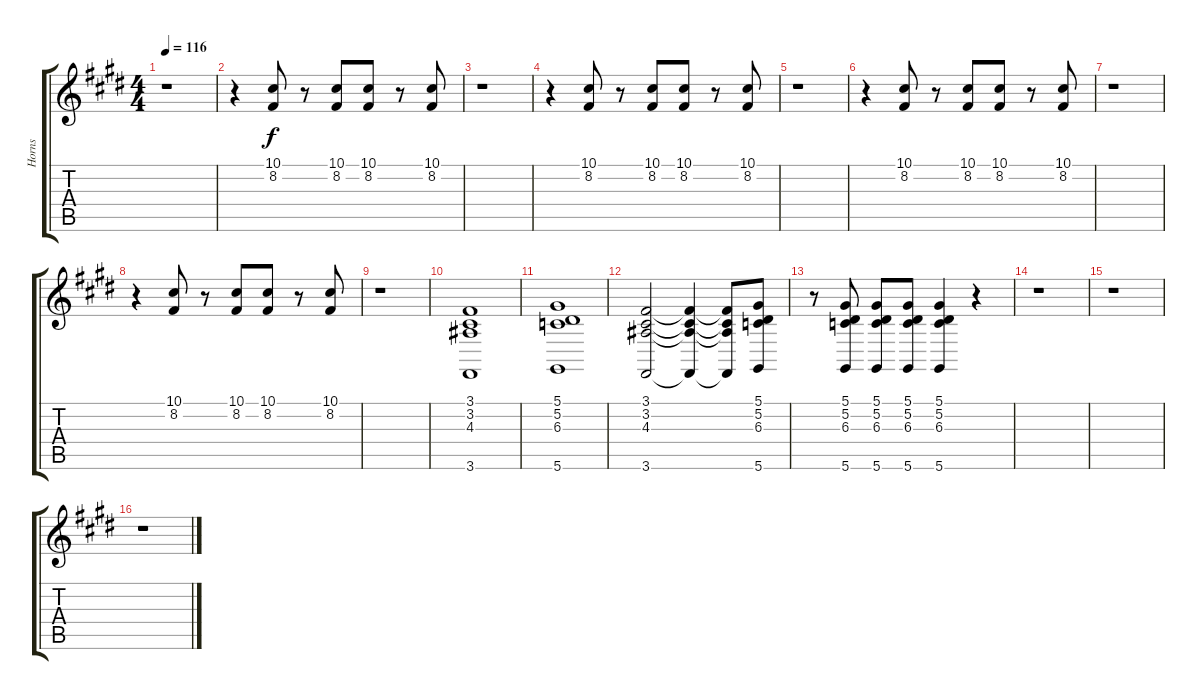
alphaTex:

\track ("Horns" "Horns") {instrument brasssection}
\staff {score tabs}
\tuning (Eb4 Bb3 Gb3 Db3 Ab2 Eb2) {hide}
\ts (4 4)
\tempo 116
\clef g2
\ks e
r.1{dy f} |
r.4 (10.1 8.2).8 r.8 (10.1 8.2).8 (10.1 8.2).8 r.8 (10.1 8.2).8 |
r.1 |
r.4 (10.1 8.2).8 r.8 (10.1 8.2).8 (10.1 8.2).8 r.8 (10.1 8.2).8 |
r.1 |
r.4 (10.1 8.2).8 r.8 (10.1 8.2).8 (10.1 8.2).8 r.8 (10.1 8.2).8 |
r.1 |
r.4 (10.1 8.2).8 r.8 (10.1 8.2).8 (10.1 8.2).8 r.8 (10.1 8.2).8 |
r.1 |
(3.1 3.2 4.3 3.6).1 |
(5.1 5.2 6.3 5.6).1 |
(3.1 3.2 4.3 3.6).2 (3.1{t} 3.2{t} 4.3{t} 3.6{t}).4 (3.1{t} 3.2{t} 4.3{t} 3.6{t}).8 (5.1 5.2 6.3 5.6).8 |
r.8 (5.1 5.2 6.3 5.6).8 (5.1 5.2 6.3 5.6).8 (5.1 5.2 6.3 5.6).8 (5.1 5.2 6.3 5.6).4 r.4 |
r.1 |
r.1 |
r.1
